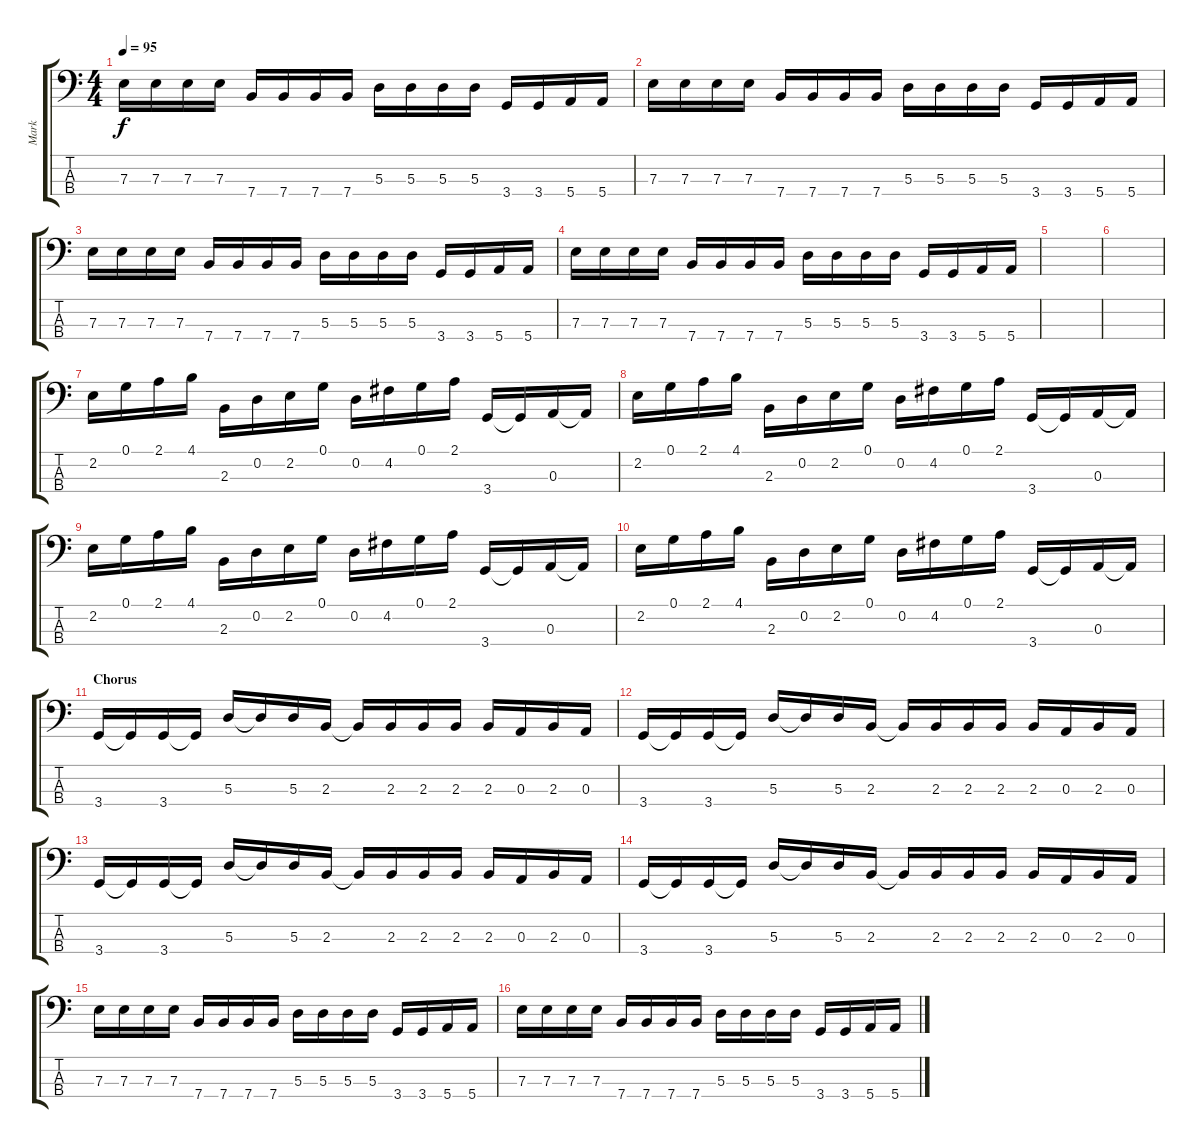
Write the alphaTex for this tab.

\track ("Mark" "Mark") {instrument electricbasspick}
\staff {score tabs}
\tuning (G2 D2 A1 E1) {hide}
\ts (4 4)
\tempo 95
\clef f4
\ks c
7.3.16{dy f} 7.3.16 7.3.16 7.3.16 7.4.16 7.4.16 7.4.16 7.4.16 5.3.16 5.3.16 5.3.16 5.3.16 3.4.16 3.4.16 5.4.16 5.4.16 |
7.3.16 7.3.16 7.3.16 7.3.16 7.4.16 7.4.16 7.4.16 7.4.16 5.3.16 5.3.16 5.3.16 5.3.16 3.4.16 3.4.16 5.4.16 5.4.16 |
7.3.16 7.3.16 7.3.16 7.3.16 7.4.16 7.4.16 7.4.16 7.4.16 5.3.16 5.3.16 5.3.16 5.3.16 3.4.16 3.4.16 5.4.16 5.4.16 |
7.3.16 7.3.16 7.3.16 7.3.16 7.4.16 7.4.16 7.4.16 7.4.16 5.3.16 5.3.16 5.3.16 5.3.16 3.4.16 3.4.16 5.4.16 5.4.16 |
|
|
2.2.16 0.1.16 2.1.16 4.1.16 2.3.16 0.2.16 2.2.16 0.1.16 0.2.16 4.2.16 0.1.16 2.1.16 3.4.16 3.4{t}.16 0.3.16 0.3{t}.16 |
2.2.16 0.1.16 2.1.16 4.1.16 2.3.16 0.2.16 2.2.16 0.1.16 0.2.16 4.2.16 0.1.16 2.1.16 3.4.16 3.4{t}.16 0.3.16 0.3{t}.16 |
2.2.16 0.1.16 2.1.16 4.1.16 2.3.16 0.2.16 2.2.16 0.1.16 0.2.16 4.2.16 0.1.16 2.1.16 3.4.16 3.4{t}.16 0.3.16 0.3{t}.16 |
2.2.16 0.1.16 2.1.16 4.1.16 2.3.16 0.2.16 2.2.16 0.1.16 0.2.16 4.2.16 0.1.16 2.1.16 3.4.16 3.4{t}.16 0.3.16 0.3{t}.16 |
\section ("" "Chorus")
3.4.16 3.4{t}.16 3.4.16 3.4{t}.16 5.3.16 5.3{t}.16 5.3.16 2.3.16 2.3{t}.16 2.3.16 2.3.16 2.3.16 2.3.16 0.3.16 2.3.16 0.3.16 |
3.4.16 3.4{t}.16 3.4.16 3.4{t}.16 5.3.16 5.3{t}.16 5.3.16 2.3.16 2.3{t}.16 2.3.16 2.3.16 2.3.16 2.3.16 0.3.16 2.3.16 0.3.16 |
3.4.16 3.4{t}.16 3.4.16 3.4{t}.16 5.3.16 5.3{t}.16 5.3.16 2.3.16 2.3{t}.16 2.3.16 2.3.16 2.3.16 2.3.16 0.3.16 2.3.16 0.3.16 |
3.4.16 3.4{t}.16 3.4.16 3.4{t}.16 5.3.16 5.3{t}.16 5.3.16 2.3.16 2.3{t}.16 2.3.16 2.3.16 2.3.16 2.3.16 0.3.16 2.3.16 0.3.16 |
7.3.16 7.3.16 7.3.16 7.3.16 7.4.16 7.4.16 7.4.16 7.4.16 5.3.16 5.3.16 5.3.16 5.3.16 3.4.16 3.4.16 5.4.16 5.4.16 |
7.3.16 7.3.16 7.3.16 7.3.16 7.4.16 7.4.16 7.4.16 7.4.16 5.3.16 5.3.16 5.3.16 5.3.16 3.4.16 3.4.16 5.4.16 5.4.16
